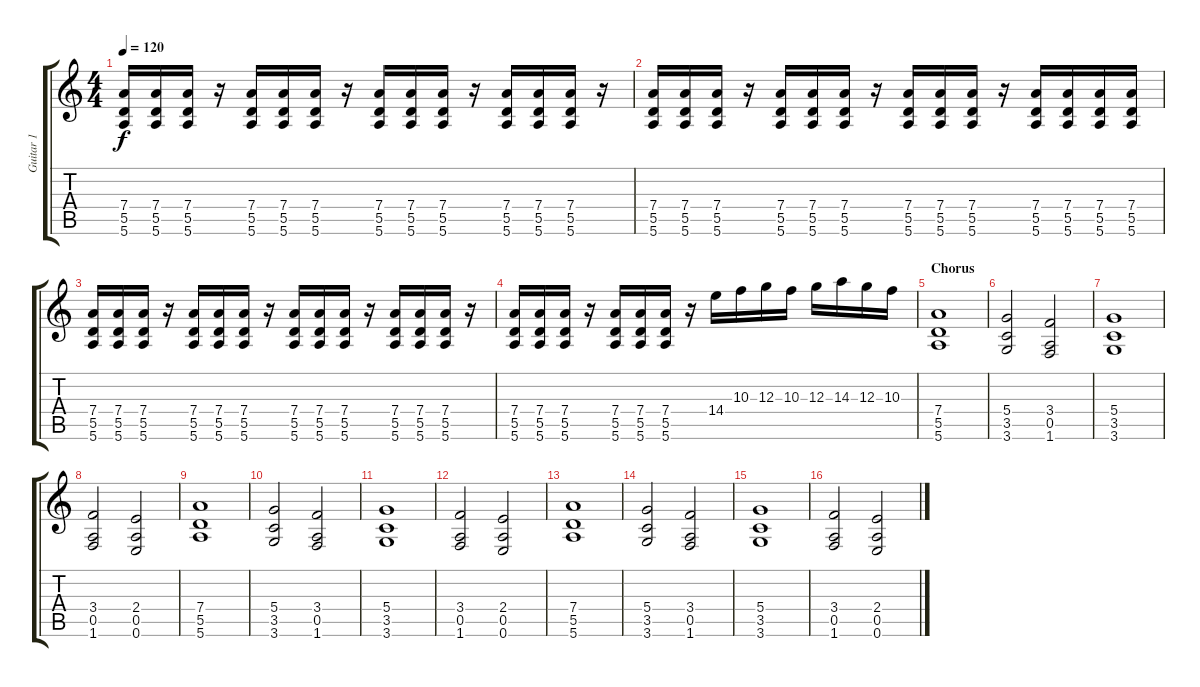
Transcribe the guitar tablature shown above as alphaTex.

\track ("Guitar 1" "Guitar 1") {instrument distortionguitar}
\staff {score tabs}
\tuning (E4 B3 G3 D3 A2 E2) {hide}
\ts (4 4)
\tempo 120
\clef g2
\ks c
(7.4 5.5 5.6).16{dy f} (7.4 5.5 5.6).16 (7.4 5.5 5.6).16 r.16 (7.4 5.5 5.6).16 (7.4 5.5 5.6).16 (7.4 5.5 5.6).16 r.16 (7.4 5.5 5.6).16 (7.4 5.5 5.6).16 (7.4 5.5 5.6).16 r.16 (7.4 5.5 5.6).16 (7.4 5.5 5.6).16 (7.4 5.5 5.6).16 r.16 |
(7.4 5.5 5.6).16 (7.4 5.5 5.6).16 (7.4 5.5 5.6).16 r.16 (7.4 5.5 5.6).16 (7.4 5.5 5.6).16 (7.4 5.5 5.6).16 r.16 (7.4 5.5 5.6).16 (7.4 5.5 5.6).16 (7.4 5.5 5.6).16 r.16 (7.4 5.5 5.6).16 (7.4 5.5 5.6).16 (7.4 5.5 5.6).16 (7.4 5.5 5.6).16 |
(7.4 5.5 5.6).16 (7.4 5.5 5.6).16 (7.4 5.5 5.6).16 r.16 (7.4 5.5 5.6).16 (7.4 5.5 5.6).16 (7.4 5.5 5.6).16 r.16 (7.4 5.5 5.6).16 (7.4 5.5 5.6).16 (7.4 5.5 5.6).16 r.16 (7.4 5.5 5.6).16 (7.4 5.5 5.6).16 (7.4 5.5 5.6).16 r.16 |
(7.4 5.5 5.6).16 (7.4 5.5 5.6).16 (7.4 5.5 5.6).16 r.16 (7.4 5.5 5.6).16 (7.4 5.5 5.6).16 (7.4 5.5 5.6).16 r.16 14.4.16 10.3.16 12.3.16 10.3.16 12.3.16 14.3.16 12.3.16 10.3.16 |
\section ("" "Chorus")
(7.4 5.5 5.6).1 |
(5.4 3.5 3.6).2 (3.4 0.5 1.6).2 |
(5.4 3.5 3.6).1 |
(3.4 0.5 1.6).2 (2.4 0.5 0.6).2 |
(7.4 5.5 5.6).1 |
(5.4 3.5 3.6).2 (3.4 0.5 1.6).2 |
(5.4 3.5 3.6).1 |
(3.4 0.5 1.6).2 (2.4 0.5 0.6).2 |
(7.4 5.5 5.6).1 |
(5.4 3.5 3.6).2 (3.4 0.5 1.6).2 |
(5.4 3.5 3.6).1 |
(3.4 0.5 1.6).2 (2.4 0.5 0.6).2
